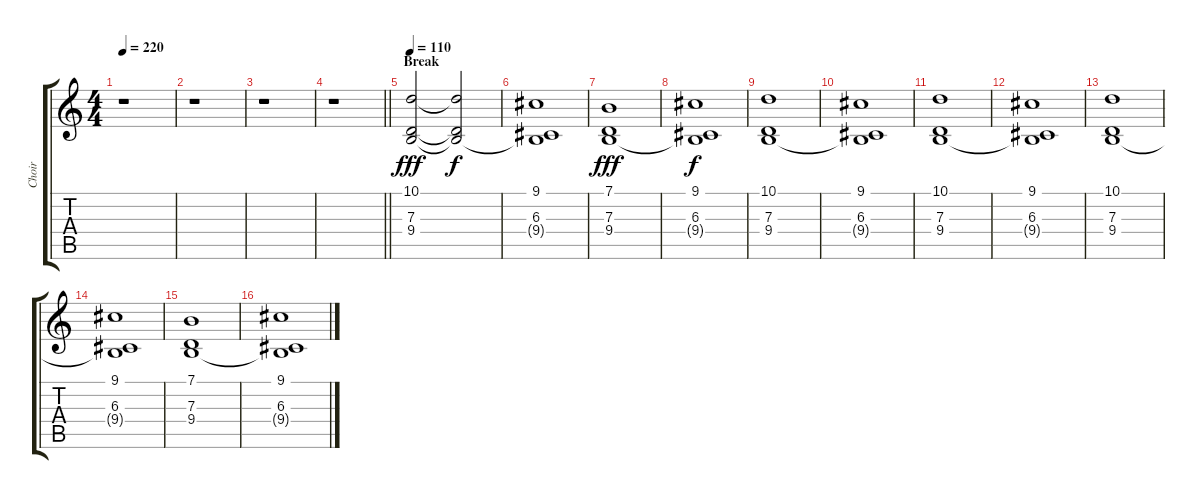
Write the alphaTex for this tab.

\track ("Choir" "Choir") {instrument stringensemble1}
\staff {score tabs}
\tuning (E4 B3 G3 D3 A2 E2) {hide}
\ts (4 4)
\tempo 220
\clef g2
\ks c
r.1{dy fff} |
r.1 |
r.1 |
\barLineRight lightlight
r.1 |
\section ("" "Break")
\tempo 110
(10.1 7.3 9.4).2 (10.1{t} 7.3{t} 9.4{t}).2{dy f} |
(9.1 6.3 9.4{t}).1 |
(7.1 7.3 9.4).1{dy fff} |
(9.1 6.3 9.4{t}).1{dy f} |
(10.1 7.3 9.4).1 |
(9.1 6.3 9.4{t}).1 |
(10.1 7.3 9.4).1 |
(9.1 6.3 9.4{t}).1 |
(10.1 7.3 9.4).1 |
(9.1 6.3 9.4{t}).1 |
(7.1 7.3 9.4).1 |
(9.1 6.3 9.4{t}).1
